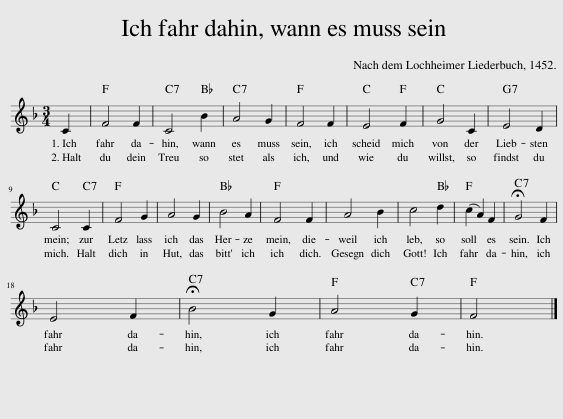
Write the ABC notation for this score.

X:1
L:1/8
M:3/4
I:linebreak $
K:F
V:1 treble
V:1
 C2 | F4 F2 | C4 B2 | A4 G2 | F4 F2 | %5
 E4 F2 | G4 C2 | E4 D2 |$ C4 C2 | F4 G2 | %10
 A4 G2 | B4 A2 | F4 F2 | A4 B2 | c4 d2 | %15
 (c2 A2) F2 | !fermata!G4 F2 |$ E4 F2 | !fermata!B4 G2 | A4 G2 | %20
 F4 |] %21
